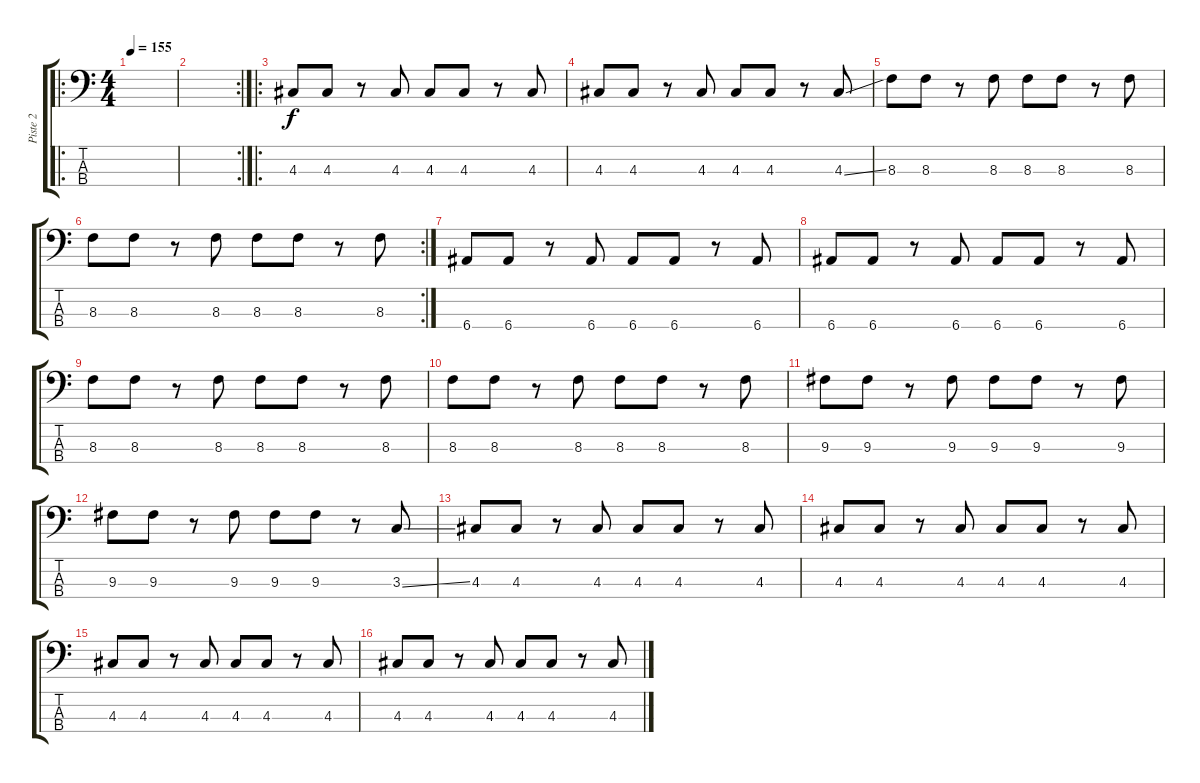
\track ("Piste 2" "Piste 2") {instrument electricbasspick}
\staff {score tabs}
\tuning (G2 D2 A1 E1) {hide}
\ro
\ts (4 4)
\tempo 155
\clef f4
\ks c
|
\rc 2
|
\ro
4.3.8 4.3.8 r.8 4.3.8 4.3.8 4.3.8 r.8 4.3.8 |
4.3.8 4.3.8 r.8 4.3.8 4.3.8 4.3.8 r.8 4.3{ss}.8 |
8.3.8 8.3.8 r.8 8.3.8 8.3.8 8.3.8 r.8 8.3.8 |
\rc 2
8.3.8 8.3.8 r.8 8.3.8 8.3.8 8.3.8 r.8 8.3.8 |
6.4.8 6.4.8 r.8 6.4.8 6.4.8 6.4.8 r.8 6.4.8 |
6.4.8 6.4.8 r.8 6.4.8 6.4.8 6.4.8 r.8 6.4.8 |
8.3.8 8.3.8 r.8 8.3.8 8.3.8 8.3.8 r.8 8.3.8 |
8.3.8 8.3.8 r.8 8.3.8 8.3.8 8.3.8 r.8 8.3.8 |
9.3.8 9.3.8 r.8 9.3.8 9.3.8 9.3.8 r.8 9.3.8 |
9.3.8 9.3.8 r.8 9.3.8 9.3.8 9.3.8 r.8 3.3{ss}.8 |
4.3.8 4.3.8 r.8 4.3.8 4.3.8 4.3.8 r.8 4.3.8 |
4.3.8 4.3.8 r.8 4.3.8 4.3.8 4.3.8 r.8 4.3.8 |
4.3.8 4.3.8 r.8 4.3.8 4.3.8 4.3.8 r.8 4.3.8 |
4.3.8 4.3.8 r.8 4.3.8 4.3.8 4.3.8 r.8 4.3{ss}.8
